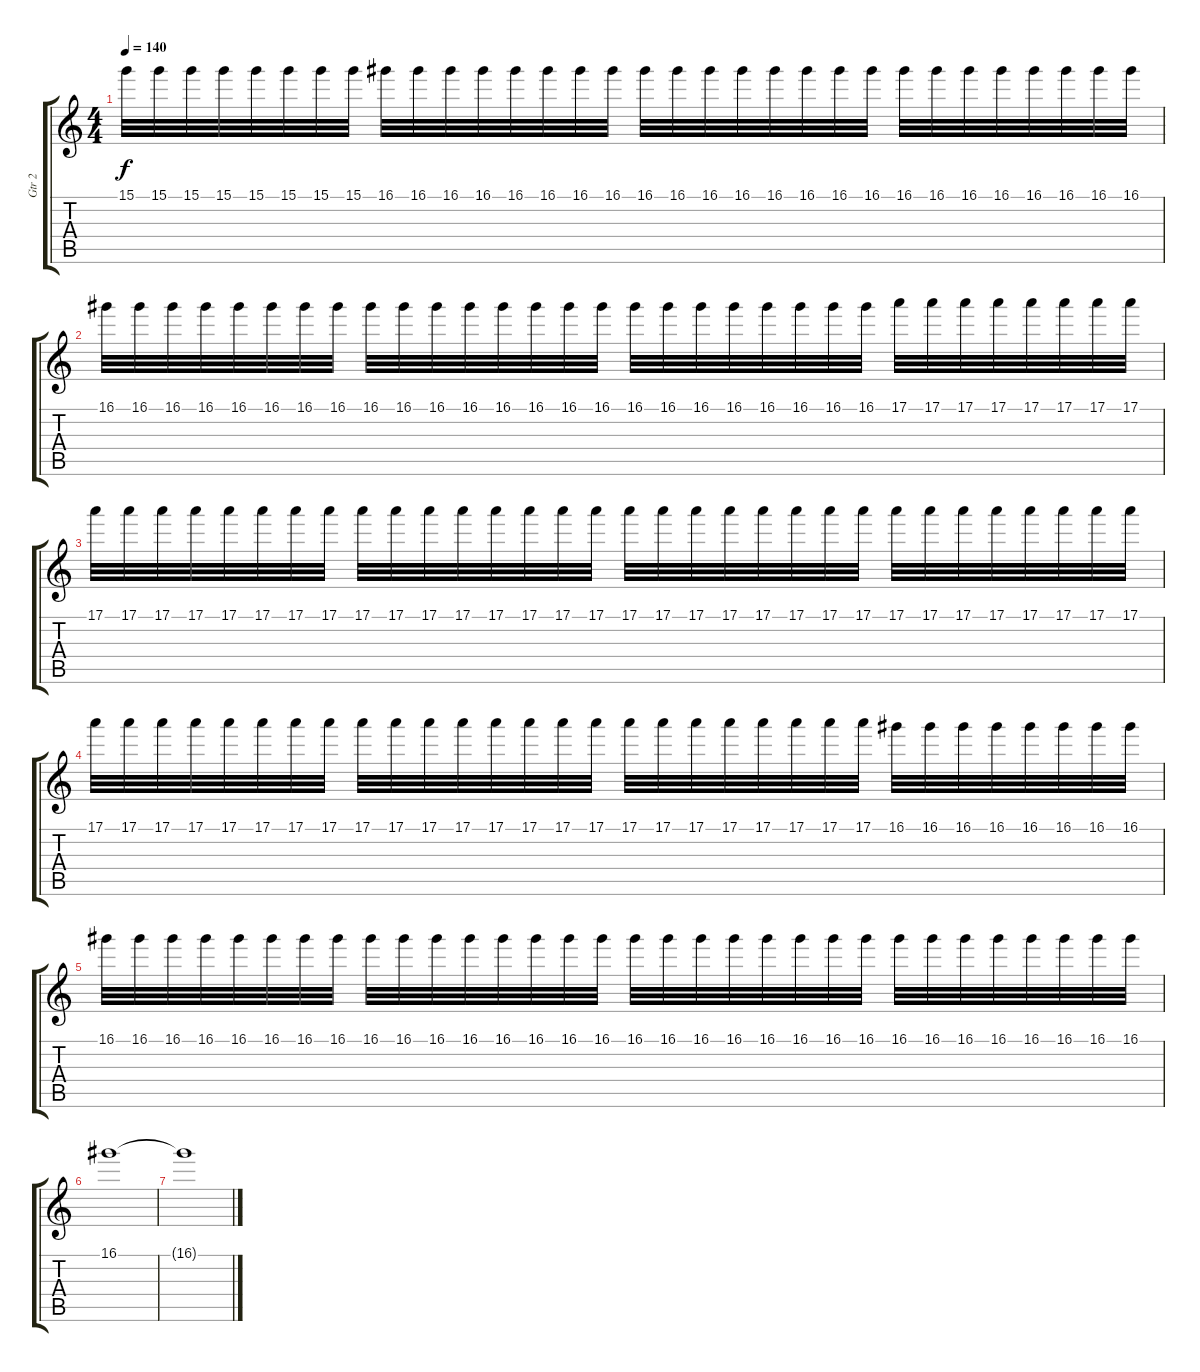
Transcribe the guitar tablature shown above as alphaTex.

\track ("Gtr 2" "Gtr 2") {instrument overdrivenguitar}
\staff {score tabs}
\tuning (E4 B3 G3 D3 A2 E2) {hide}
\ts (4 4)
\tempo 140
\clef g2
\ks c
15.1.32{dy f} 15.1.32 15.1.32 15.1.32 15.1.32 15.1.32 15.1.32 15.1.32 16.1.32 16.1.32 16.1.32 16.1.32 16.1.32 16.1.32 16.1.32 16.1.32 16.1.32 16.1.32 16.1.32 16.1.32 16.1.32 16.1.32 16.1.32 16.1.32 16.1.32 16.1.32 16.1.32 16.1.32 16.1.32 16.1.32 16.1.32 16.1.32 |
16.1.32 16.1.32 16.1.32 16.1.32 16.1.32 16.1.32 16.1.32 16.1.32 16.1.32 16.1.32 16.1.32 16.1.32 16.1.32 16.1.32 16.1.32 16.1.32 16.1.32 16.1.32 16.1.32 16.1.32 16.1.32 16.1.32 16.1.32 16.1.32 17.1.32 17.1.32 17.1.32 17.1.32 17.1.32 17.1.32 17.1.32 17.1.32 |
17.1.32 17.1.32 17.1.32 17.1.32 17.1.32 17.1.32 17.1.32 17.1.32 17.1.32 17.1.32 17.1.32 17.1.32 17.1.32 17.1.32 17.1.32 17.1.32 17.1.32 17.1.32 17.1.32 17.1.32 17.1.32 17.1.32 17.1.32 17.1.32 17.1.32 17.1.32 17.1.32 17.1.32 17.1.32 17.1.32 17.1.32 17.1.32 |
17.1.32 17.1.32 17.1.32 17.1.32 17.1.32 17.1.32 17.1.32 17.1.32 17.1.32 17.1.32 17.1.32 17.1.32 17.1.32 17.1.32 17.1.32 17.1.32 17.1.32 17.1.32 17.1.32 17.1.32 17.1.32 17.1.32 17.1.32 17.1.32 16.1.32 16.1.32 16.1.32 16.1.32 16.1.32 16.1.32 16.1.32 16.1.32 |
16.1.32 16.1.32 16.1.32 16.1.32 16.1.32 16.1.32 16.1.32 16.1.32 16.1.32 16.1.32 16.1.32 16.1.32 16.1.32 16.1.32 16.1.32 16.1.32 16.1.32 16.1.32 16.1.32 16.1.32 16.1.32 16.1.32 16.1.32 16.1.32 16.1.32 16.1.32 16.1.32 16.1.32 16.1.32 16.1.32 16.1.32 16.1.32 |
16.1.1{volume 0} |
16.1{t}.1
